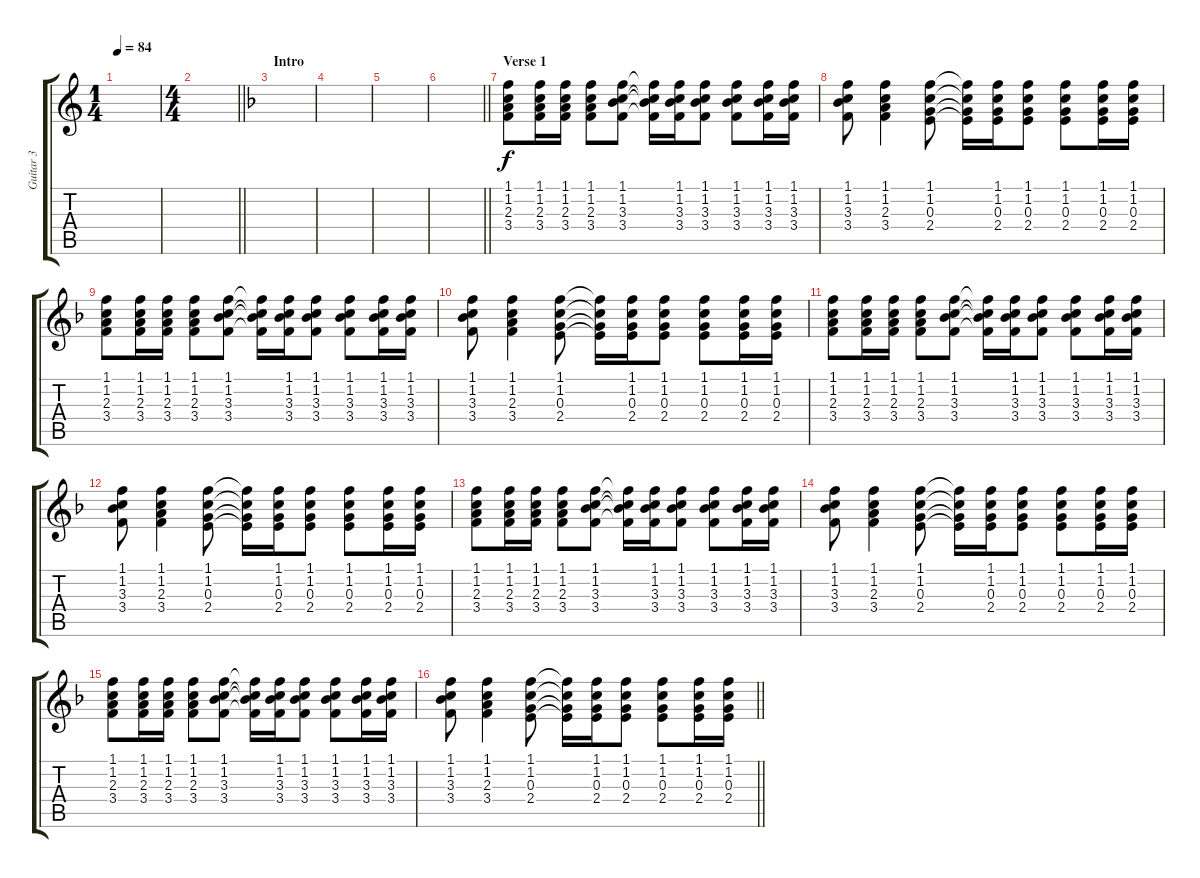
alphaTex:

\track ("Guitar 3" "Guitar 3") {mute instrument acousticguitarnylon}
\staff {score tabs}
\tuning (E4 B3 G3 D3 A2 E2) {hide}
\ts (1 4)
\tempo 84
\clef g2
\ks c
|
\ts (4 4)
\barLineRight lightlight
|
\section ("" "Intro")
\ks f
|
|
|
\barLineRight lightlight
|
\section ("" "Verse 1")
(1.1 1.2 2.3 3.4).8{volume 7} (1.1 1.2 2.3 3.4).16 (1.1 1.2 2.3 3.4).16 (1.1 1.2 2.3 3.4).8 (1.1 1.2 3.3 3.4).8 (1.1{t} 1.2{t} 3.3{t} 3.4{t}).16 (1.1 1.2 3.3 3.4).16 (1.1 1.2 3.3 3.4).8 (1.1 1.2 3.3 3.4).8 (1.1 1.2 3.3 3.4).16 (1.1 1.2 3.3 3.4).16 |
(1.1 1.2 3.3 3.4).8 (1.1 1.2 2.3 3.4).4 (1.1 1.2 0.3 2.4).8 (1.1{t} 1.2{t} 0.3{t} 2.4{t}).16 (1.1 1.2 0.3 2.4).16 (1.1 1.2 0.3 2.4).8 (1.1 1.2 0.3 2.4).8 (1.1 1.2 0.3 2.4).16 (1.1 1.2 0.3 2.4).16 |
(1.1 1.2 2.3 3.4).8 (1.1 1.2 2.3 3.4).16 (1.1 1.2 2.3 3.4).16 (1.1 1.2 2.3 3.4).8 (1.1 1.2 3.3 3.4).8 (1.1{t} 1.2{t} 3.3{t} 3.4{t}).16 (1.1 1.2 3.3 3.4).16 (1.1 1.2 3.3 3.4).8 (1.1 1.2 3.3 3.4).8 (1.1 1.2 3.3 3.4).16 (1.1 1.2 3.3 3.4).16 |
(1.1 1.2 3.3 3.4).8 (1.1 1.2 2.3 3.4).4 (1.1 1.2 0.3 2.4).8 (1.1{t} 1.2{t} 0.3{t} 2.4{t}).16 (1.1 1.2 0.3 2.4).16 (1.1 1.2 0.3 2.4).8 (1.1 1.2 0.3 2.4).8 (1.1 1.2 0.3 2.4).16 (1.1 1.2 0.3 2.4).16 |
(1.1 1.2 2.3 3.4).8 (1.1 1.2 2.3 3.4).16 (1.1 1.2 2.3 3.4).16 (1.1 1.2 2.3 3.4).8 (1.1 1.2 3.3 3.4).8 (1.1{t} 1.2{t} 3.3{t} 3.4{t}).16 (1.1 1.2 3.3 3.4).16 (1.1 1.2 3.3 3.4).8 (1.1 1.2 3.3 3.4).8 (1.1 1.2 3.3 3.4).16 (1.1 1.2 3.3 3.4).16 |
(1.1 1.2 3.3 3.4).8 (1.1 1.2 2.3 3.4).4 (1.1 1.2 0.3 2.4).8 (1.1{t} 1.2{t} 0.3{t} 2.4{t}).16 (1.1 1.2 0.3 2.4).16 (1.1 1.2 0.3 2.4).8 (1.1 1.2 0.3 2.4).8 (1.1 1.2 0.3 2.4).16 (1.1 1.2 0.3 2.4).16 |
(1.1 1.2 2.3 3.4).8 (1.1 1.2 2.3 3.4).16 (1.1 1.2 2.3 3.4).16 (1.1 1.2 2.3 3.4).8 (1.1 1.2 3.3 3.4).8 (1.1{t} 1.2{t} 3.3{t} 3.4{t}).16 (1.1 1.2 3.3 3.4).16 (1.1 1.2 3.3 3.4).8 (1.1 1.2 3.3 3.4).8 (1.1 1.2 3.3 3.4).16 (1.1 1.2 3.3 3.4).16 |
(1.1 1.2 3.3 3.4).8 (1.1 1.2 2.3 3.4).4 (1.1 1.2 0.3 2.4).8 (1.1{t} 1.2{t} 0.3{t} 2.4{t}).16 (1.1 1.2 0.3 2.4).16 (1.1 1.2 0.3 2.4).8 (1.1 1.2 0.3 2.4).8 (1.1 1.2 0.3 2.4).16 (1.1 1.2 0.3 2.4).16 |
(1.1 1.2 2.3 3.4).8 (1.1 1.2 2.3 3.4).16 (1.1 1.2 2.3 3.4).16 (1.1 1.2 2.3 3.4).8 (1.1 1.2 3.3 3.4).8 (1.1{t} 1.2{t} 3.3{t} 3.4{t}).16 (1.1 1.2 3.3 3.4).16 (1.1 1.2 3.3 3.4).8 (1.1 1.2 3.3 3.4).8 (1.1 1.2 3.3 3.4).16 (1.1 1.2 3.3 3.4).16 |
\barLineRight lightlight
(1.1 1.2 3.3 3.4).8 (1.1 1.2 2.3 3.4).4 (1.1 1.2 0.3 2.4).8 (1.1{t} 1.2{t} 0.3{t} 2.4{t}).16 (1.1 1.2 0.3 2.4).16 (1.1 1.2 0.3 2.4).8 (1.1 1.2 0.3 2.4).8 (1.1 1.2 0.3 2.4).16 (1.1 1.2 0.3 2.4).16
